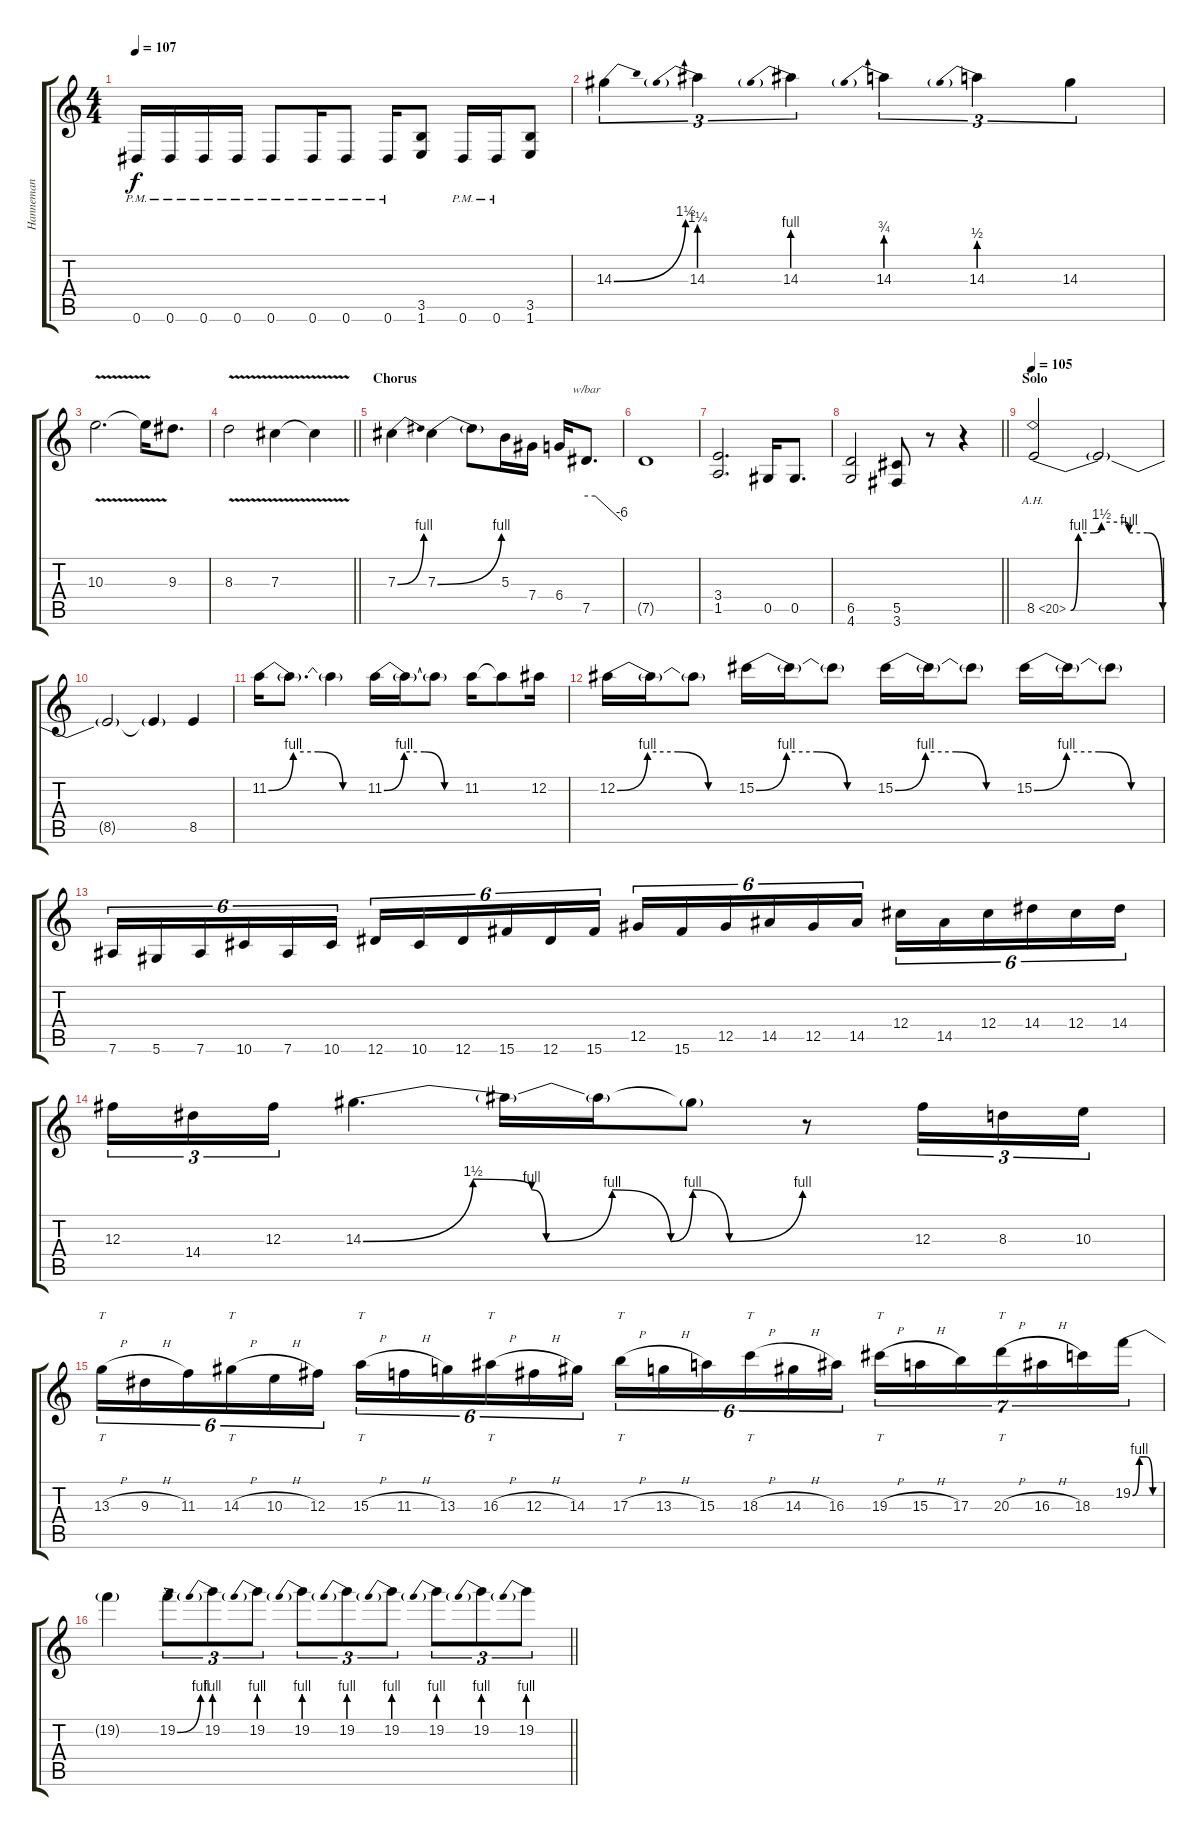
\track ("Hanneman" "Hanneman") {instrument distortionguitar}
\staff {score tabs}
\tuning (Eb4 Bb3 Gb3 Db3 Ab2 Eb2) {hide}
\ts (4 4)
\tempo 107
\clef g2
\ks c
0.6{pm}.16{dy f} 0.6{pm}.16 0.6{pm}.16 0.6{pm}.16 0.6{pm}.8 0.6{pm}.16 0.6{pm}.8 0.6{pm}.16 (3.5 1.6).8 0.6{pm}.16 0.6{pm}.16 (3.5 1.6).8 |
14.3{be (bend 0 0 60 6)}.4{tu (3 2)} 14.3{be (prebend 0 5 60 5)}.4{tu (3 2)} 14.3{be (prebend 0 4 60 4)}.4{tu (3 2)} 14.3{be (prebend 0 3 60 3)}.4{tu (3 2)} 14.3{be (prebend 0 2 60 2)}.4{tu (3 2)} 14.3.4{tu (3 2)} |
10.3{v}.2{d} 10.3{t}.16 9.3.8{d} |
\barLineRight lightlight
8.3{v}.2 7.3{v}.4 7.3{t}.4 |
\section ("" "Chorus")
7.3{be (bend 0 0 60 4)}.4 7.3{be (bend 0 0 60 4)}.4 7.3{t}.8 5.3.16 7.4.16 6.4.16 7.5.8{d tbe (custom default 0 0 15 0 60 -24)} |
7.5{t}.1 |
(3.4 1.5).2{d} 0.5.16 0.5.8{d} |
\barLineRight lightlight
(6.5 4.6).2 (5.5 3.6).8 r.8 r.4 |
\section ("" "Solo")
\tempo 105
8.5{be (custom 0 0 5 4 15 4 20 6 35 6 38 4 50 4 60 0) ah 12}.2 8.5{t}.2 |
8.5{t}.2 8.5{t}.4 8.5.4 |
11.2{be (custom 0 0 15 4 30 4 45 0 60 0)}.16 11.2{t}.8{d} 11.2{t}.4 11.2{be (custom 0 0 15 4 30 4 45 0 60 0)}.16 11.2{t}.16 11.2{t}.8 11.2.16 11.2{t}.8 12.2.16 |
12.2{be (custom 0 0 15 4 30 4 45 0 60 0)}.16 12.2{t}.16 12.2{t}.8 15.2{be (custom 0 0 15 4 30 4 45 0 60 0)}.16 15.2{t}.16 15.2{t}.8 15.2{be (custom 0 0 15 4 30 4 45 0 60 0)}.16 15.2{t}.16 15.2{t}.8 15.2{be (custom 0 0 15 4 30 4 45 0 60 0)}.16 15.2{t}.16 15.2{t}.8 |
7.6.16{tu (6 4)} 5.6.16{tu (6 4)} 7.6.16{tu (6 4)} 10.6.16{tu (6 4)} 7.6.16{tu (6 4)} 10.6.16{tu (6 4)} 12.6.16{tu (6 4)} 10.6.16{tu (6 4)} 12.6.16{tu (6 4)} 15.6.16{tu (6 4)} 12.6.16{tu (6 4)} 15.6.16{tu (6 4)} 12.5.16{tu (6 4)} 15.6.16{tu (6 4)} 12.5.16{tu (6 4)} 14.5.16{tu (6 4)} 12.5.16{tu (6 4)} 14.5.16{tu (6 4)} 12.4.16{tu (6 4)} 14.5.16{tu (6 4)} 12.4.16{tu (6 4)} 14.4.16{tu (6 4)} 12.4.16{tu (6 4)} 14.4.16{tu (6 4)} |
12.3.16{tu (3 2)} 14.4.16{tu (3 2)} 12.3.16{tu (3 2)} 14.3{be (custom 0 0 15 6 23 4 25 0 34 4 42 0 45 4 50 0 60 4)}.4{d} 14.3{t}.16 14.3{t}.16 14.3{t}.8 r.8 12.3.16{tu (3 2)} 8.3.16{tu (3 2)} 10.3.16{tu (3 2)} |
13.3{h}.16{tt tu (6 4)} 9.3{h}.16{tu (6 4)} 11.3.16{tu (6 4)} 14.3{h}.16{tt tu (6 4)} 10.3{h}.16{tu (6 4)} 12.3.16{tu (6 4)} 15.3{h}.16{tt tu (6 4)} 11.3{h}.16{tu (6 4)} 13.3.16{tu (6 4)} 16.3{h}.16{tt tu (6 4)} 12.3{h}.16{tu (6 4)} 14.3.16{tu (6 4)} 17.3{h}.16{tt tu (6 4)} 13.3{h}.16{tu (6 4)} 15.3.16{tu (6 4)} 18.3{h}.16{tt tu (6 4)} 14.3{h}.16{tu (6 4)} 16.3.16{tu (6 4)} 19.3{h}.16{tt tu (7 4)} 15.3{h}.16{tu (7 4)} 17.3.16{tu (7 4)} 20.3{h}.16{tt tu (7 4)} 16.3{h}.16{tu (7 4)} 18.3.16{tu (7 4)} 19.2{be (custom 0 0 15 4 30 4 45 0 60 0)}.16{tu (7 4)} |
\barLineRight lightlight
19.2{t}.4 19.2{be (bend 0 0 60 4)}.8{tu (3 2)} 19.2{be (prebend 0 4 60 4)}.8{tu (3 2)} 19.2{be (prebend 0 4 60 4)}.8{tu (3 2)} 19.2{be (prebend 0 4 60 4)}.8{tu (3 2)} 19.2{be (prebend 0 4 60 4)}.8{tu (3 2)} 19.2{be (prebend 0 4 60 4)}.8{tu (3 2)} 19.2{be (prebend 0 4 60 4)}.8{tu (3 2)} 19.2{be (prebend 0 4 60 4)}.8{tu (3 2)} 19.2{be (prebend 0 4 60 4)}.8{tu (3 2)}
